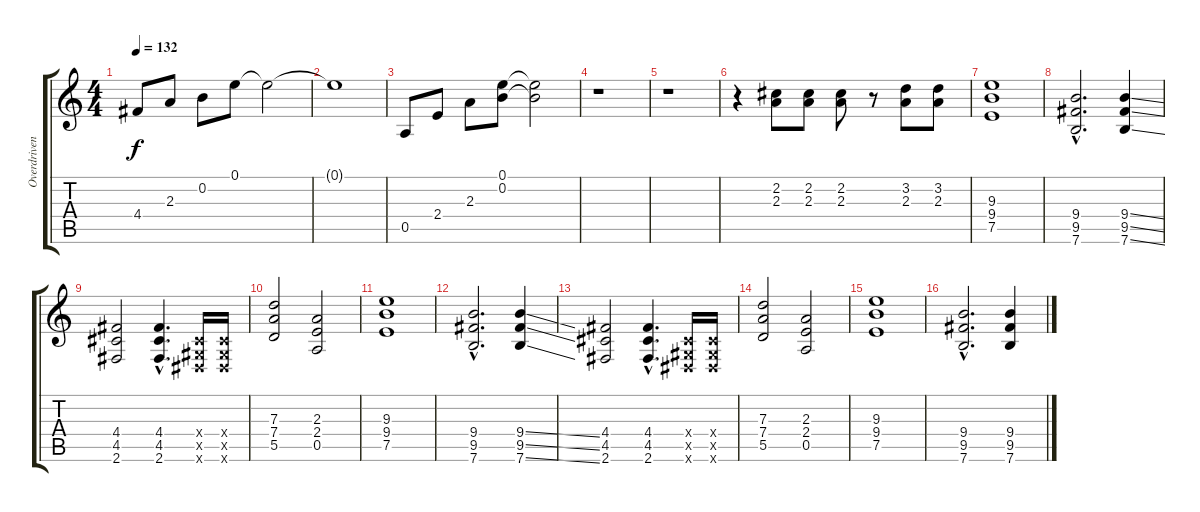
\track ("Overdriven Guitar" "Overdriven") {instrument overdrivenguitar}
\staff {score tabs}
\tuning (E4 B3 G3 D3 A2 E2) {hide}
\ts (4 4)
\tempo 132
\clef g2
\ks c
4.4.8{dy f} 2.3.8 0.2.8 0.1.8 0.1{t}.2 |
0.1{t}.1 |
0.5.8 2.4.8 2.3.8 (0.1 0.2).8 (0.1{t} 0.2{t}).2 |
r.1 |
r.1 |
r.4 (2.2 2.3).8 (2.2 2.3).8 (2.2 2.3).8 r.8 (3.2 2.3).8 (3.2 2.3).8 |
(9.3 9.4 7.5).1 |
(9.4{hac} 9.5{hac} 7.6{hac}).2{d} (9.4{ss} 9.5{ss} 7.6{ss}).4 |
(4.4 4.5 2.6).2 (4.4{hac} 4.5{hac} 2.6{hac}).4{d} (-1.4{x} -1.5{x} -1.6{x}).16 (-1.4{x} -1.5{x} -1.6{x}).16 |
(7.3 7.4 5.5).2 (2.3 2.4 0.5).2 |
(9.3 9.4 7.5).1 |
(9.4{hac} 9.5{hac} 7.6{hac}).2{d} (9.4{ss} 9.5{ss} 7.6{ss}).4 |
(4.4 4.5 2.6).2 (4.4{hac} 4.5{hac} 2.6{hac}).4{d} (-1.4{x} -1.5{x} -1.6{x}).16 (-1.4{x} -1.5{x} -1.6{x}).16 |
(7.3 7.4 5.5).2 (2.3 2.4 0.5).2 |
(9.3 9.4 7.5).1 |
(9.4{hac} 9.5{hac} 7.6{hac}).2{d} (9.4{ss} 9.5{ss} 7.6{ss}).4
